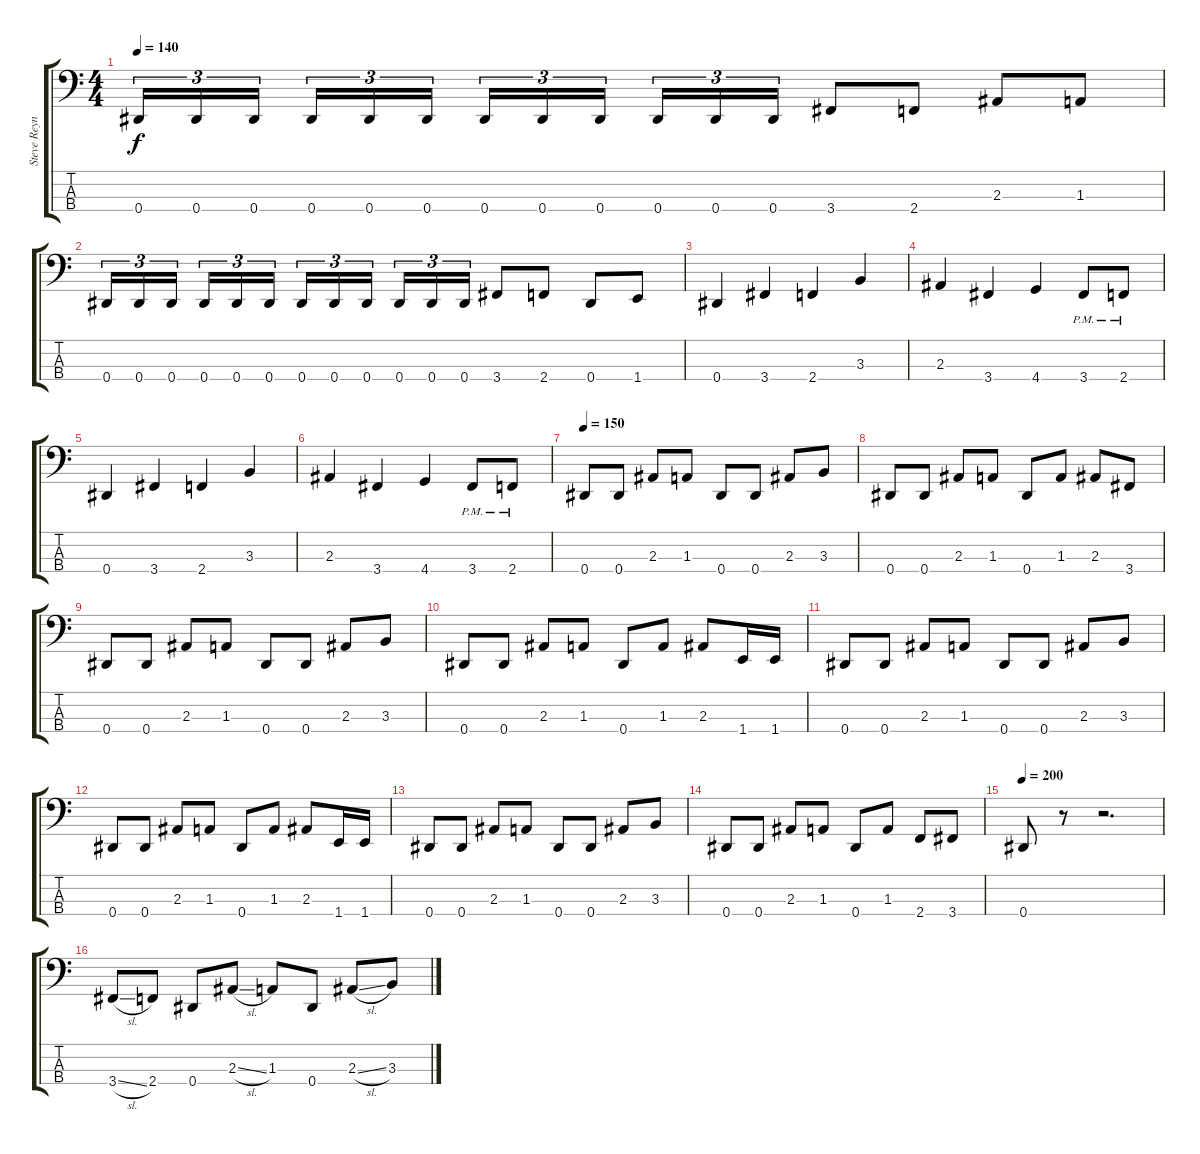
\track ("Steve Reynolds" "Steve Reyn") {instrument electricbasspick}
\staff {score tabs}
\tuning (Gb2 Db2 Ab1 Eb1) {hide}
\ts (4 4)
\tempo 140
\clef f4
\ks c
0.4.16{tu (3 2) dy f} 0.4.16{tu (3 2)} 0.4.16{tu (3 2) beam splitsecondary} 0.4.16{tu (3 2)} 0.4.16{tu (3 2)} 0.4.16{tu (3 2)} 0.4.16{tu (3 2)} 0.4.16{tu (3 2)} 0.4.16{tu (3 2) beam splitsecondary} 0.4.16{tu (3 2)} 0.4.16{tu (3 2)} 0.4.16{tu (3 2)} 3.4.8 2.4.8 2.3.8 1.3.8 |
0.4.16{tu (3 2)} 0.4.16{tu (3 2)} 0.4.16{tu (3 2) beam splitsecondary} 0.4.16{tu (3 2)} 0.4.16{tu (3 2)} 0.4.16{tu (3 2)} 0.4.16{tu (3 2)} 0.4.16{tu (3 2)} 0.4.16{tu (3 2) beam splitsecondary} 0.4.16{tu (3 2)} 0.4.16{tu (3 2)} 0.4.16{tu (3 2)} 3.4.8 2.4.8 0.4.8 1.4.8 |
0.4.4 3.4.4 2.4.4 3.3.4 |
2.3.4 3.4.4 4.4.4 3.4{pm}.8 2.4{pm}.8 |
0.4.4 3.4.4 2.4.4 3.3.4 |
2.3.4 3.4.4 4.4.4 3.4{pm}.8 2.4{pm}.8 |
\tempo 150
0.4.8 0.4.8 2.3.8 1.3.8 0.4.8 0.4.8 2.3.8 3.3.8 |
0.4.8 0.4.8 2.3.8 1.3.8 0.4.8 1.3.8 2.3.8 3.4.8 |
0.4.8 0.4.8 2.3.8 1.3.8 0.4.8 0.4.8 2.3.8 3.3.8 |
0.4.8 0.4.8 2.3.8 1.3.8 0.4.8 1.3.8 2.3.8 1.4.16 1.4.16 |
0.4.8 0.4.8 2.3.8 1.3.8 0.4.8 0.4.8 2.3.8 3.3.8 |
0.4.8 0.4.8 2.3.8 1.3.8 0.4.8 1.3.8 2.3.8 1.4.16 1.4.16 |
0.4.8 0.4.8 2.3.8 1.3.8 0.4.8 0.4.8 2.3.8 3.3.8 |
0.4.8 0.4.8 2.3.8 1.3.8 0.4.8 1.3.8 2.4.8 3.4.8 |
\tempo 200
0.4.8 r.8 r.2{d} |
3.4{sl}.8 2.4.8 0.4.8 2.3{sl}.8 1.3.8 0.4.8 2.3{sl}.8 3.3.8
